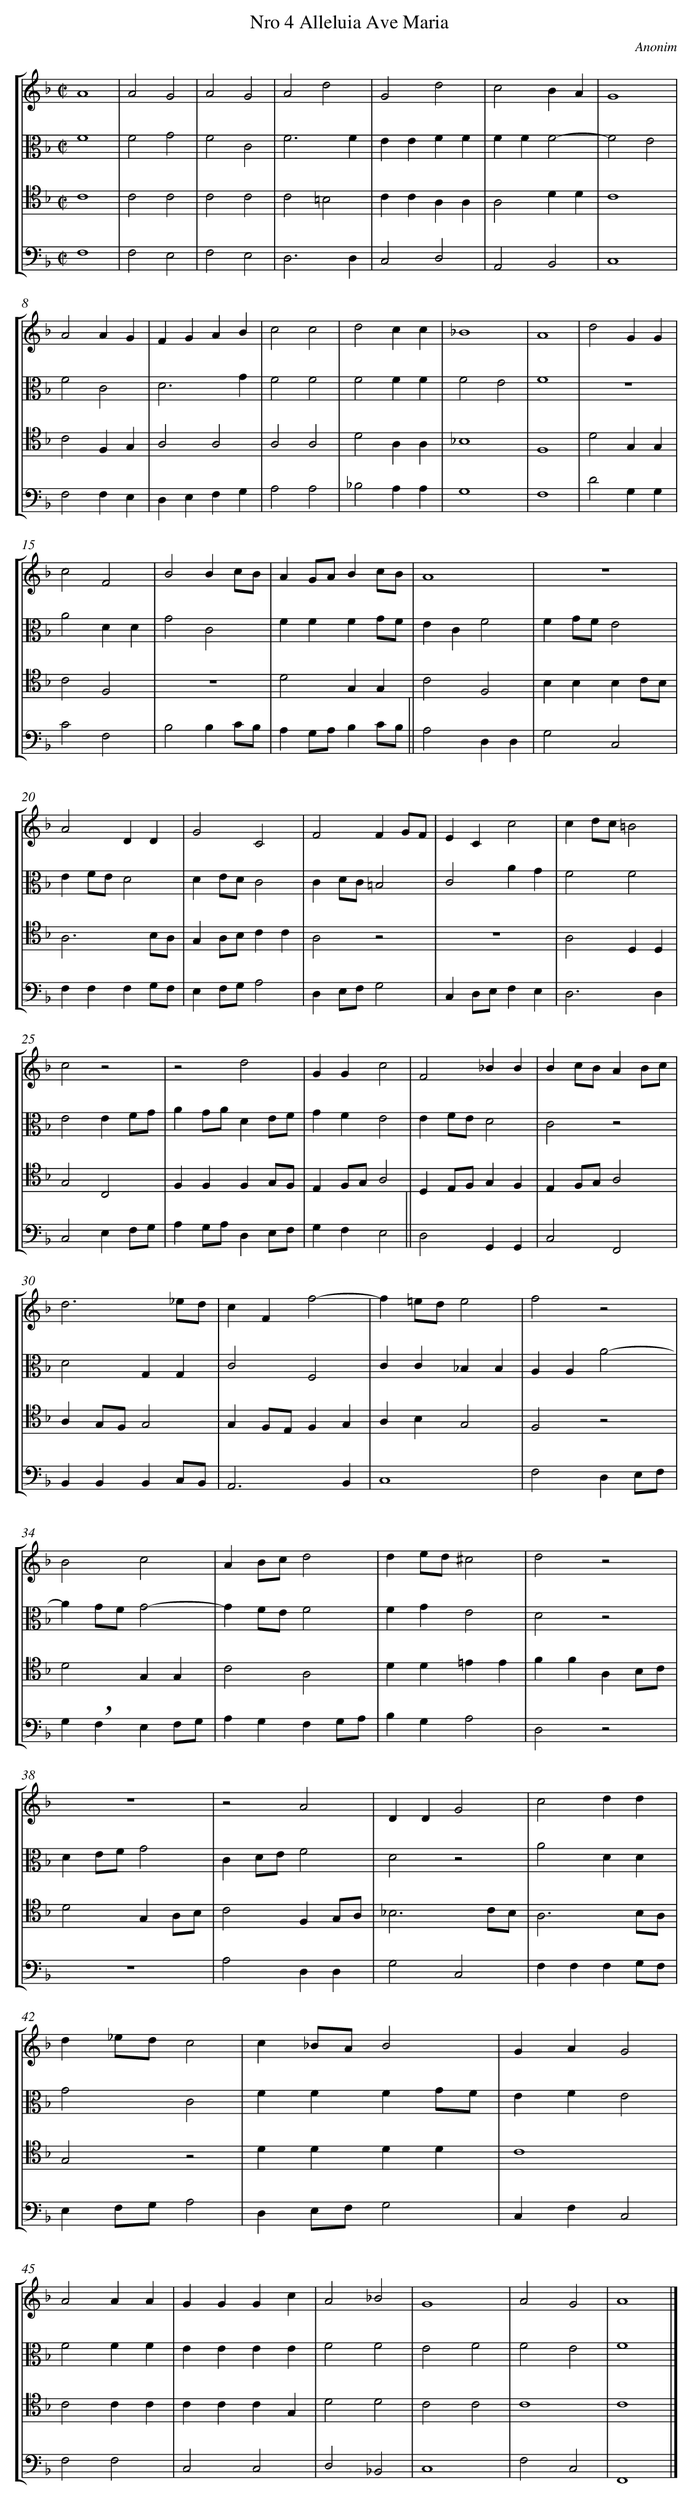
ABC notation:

X:1
T: Nro 4 Alleluia Ave Maria
C: Anonim
L: 1/4
M: C|
%%staves [1 2 3 4]
V: 1
V: 2 clef=alto
V: 3 clef=tenor
V: 4 clef=bass
K: F
[V:1] A4 |
[V:2] F4 |
[V:3] C4 |
[V:4] F,4 |
[V:1] A2G2 |
[V:2] F2G2 |
[V:3] C2C2 |
[V:4] F,2E,2 |
[V:1] A2G2 |
[V:2] F2C2 |
[V:3] C2C2 |
[V:4] F,2E,2 |
[V:1] A2d2 |
[V:2] F3F |
[V:3] C2=B,2 |
[V:4] D,3D, |
[V:1] G2d2 |
[V:2] EEFF |
[V:3] CCA,A, |
[V:4] C,2D,2 |
[V:1] c2BA |
[V:2] FFF2- |
[V:3] A,2DD |
[V:4] A,,2B,,2 |
[V:1] G4 |
[V:2] F2E2 |
[V:3] C4 |
[V:4] C,4 |
[V:1] A2AG |
[V:2] F2C2 |
[V:3] C2F,G, |
[V:4] F,2F,E, |
[V:1] FGAB |
[V:2] D3G |
[V:3] A,2A,2 |
[V:4] D,E,F,G, |
[V:1] c2c2 |
[V:2] F2F2 |
[V:3] A,2A,2 |
[V:4] A,2A,2 |
[V:1] d2cc |
[V:2] F2FF |
[V:3] D2A,A, |
[V:4] _B,2A,A, |
[V:1] _B4 |
[V:2] F2E2 |
[V:3] _B,4 |
[V:4] G,4 |
[V:1] A4 |
[V:2] F4 |
[V:3] F,4 |
[V:4] F,4 |
[V:1] d2GG |
[V:2] z4 |
[V:3] D2G,G, |
[V:4] D2G,G, |
[V:1] c2F2 |
[V:2] A2DD |
[V:3] C2F,2 |
[V:4] C2F,2 |
[V:1] B2Bc/B/ |
[V:2] G2C2 |
[V:3] z4 |
[V:4] B,2B,C/B,/ |
[V:1] AG/A/Bc/B/ |
[V:2] FFFG/F/ |
[V:3] D2G,G, |
[V:4] A,G,/A,/B,C/B,/ ||
[V:1] A4 |
[V:2] ECF2 |
[V:3] C2F,2 |
[V:4] A,2D,D, |
[V:1] z4 |
[V:2] FG/F/E2 |
[V:3] B,B,B,C/B,/ |
[V:4] G,2C,2 |
[V:1] A2DD |
[V:2] EF/E/D2 |
[V:3] A,3B,/A,/ |
[V:4] F,F,F,G,/F,/ |
[V:1] G2C2 |
[V:2] DE/D/C2 |
[V:3] G,A,/B,/CC |
[V:4] E,F,/G,/A,2 |
[V:1] F2FG/F/ |
[V:2] CD/C/=B,2 |
[V:3] A,2z2 |
[V:4] D,E,/F,/G,2 |
[V:1] ECc2 |
[V:2] C2AG |
[V:3] z4 |
[V:4] C,D,/E,/F,E, |
[V:1] cd/c/=B2 |
[V:2] F2F2 |
[V:3] A,2D,D, |
[V:4] D,3D, |
[V:1] c2z2 |
[V:2] E2EF/G/ |
[V:3] G,2C,2 |
[V:4] C,2E,F,/G,/ |
[V:1] z2d2 |
[V:2] AG/A/DE/F/ |
[V:3] F,F,F,G,/F,/ |
[V:4] A,G,/A,/D,E,/F,/ |
[V:1] GGc2 |
[V:2] GFE2 |
[V:3] E,F,/G,/A,2 |
[V:4] G,F,E,2 ||
[V:1] F2_BB |
[V:2] EF/E/D2 |
[V:3] D,E,/F,/G,F, |
[V:4] D,2G,,G,, |
[V:1] Bc/B/AB/c/ |
[V:2] C2z2 |
[V:3] E,F,/G,/A,2 |
[V:4] C,2F,,2 |
[V:1] d3_e/d/ |
[V:2] D2G,G, |
[V:3] A,G,/F,/G,2 |
[V:4] B,,B,,B,,C,/B,,/ |
[V:1] cFf2- |
[V:2] C2F,2 |
[V:3] G,F,/E,/F,G, |
[V:4] A,,3B,, |
[V:1] f=e/d/e2 |
[V:2] CC_B,B, |
[V:3] A,B,G,2 |
[V:4] C,4 |
[V:1] f2z2 |
[V:2] A,A,A2- |
[V:3] F,2z2 |
[V:4] F,2D,E,/F,/ |
[V:1] B2c2 |
[V:2] AG/F/G2- |
[V:3] D2G,G, |
[V:4] G,!breath!F,E,F,/G,/ |
[V:1] AB/c/d2 |
[V:2] GF/E/F2 |
[V:3] C2A,2 |
[V:4] A,G,F,G,/A,/ |
[V:1] de/d/^c2 |
[V:2] FGE2 |
[V:3] DD=EE |
[V:4] B,G,A,2 |
[V:1] d2z2 |
[V:2] D2z2 |
[V:3] FFA,B,/C/ |
[V:4] D,2z2 |
[V:1] z4 |
[V:2] DE/F/G2 |
[V:3] D2G,A,/B,/ |
[V:4] z4 |
[V:1] z2A2 |
[V:2] CD/E/F2 |
[V:3] C2F,G,/A,/ |
[V:4] A,2D,D, |
[V:1] DDG2 |
[V:2] D2z2 |
[V:3] _B,3C/B,/ |
[V:4] G,2C,2 |
[V:1] c2dd |
[V:2] A2DD |
[V:3] A,3B,/A,/ |
[V:4] F,F,F,G,/F,/ |
[V:1] d_e/d/c2 |
[V:2] G2C2 |
[V:3] G,2z2 |
[V:4] E,F,/G,/A,2 |
[V:1] c_B/A/B2 |
[V:2] FFFG/F/ |
[V:3] DDDD |
[V:4] D,E,/F,/G,2 |
[V:1] GAG2 |
[V:2] EFE2 |
[V:3] C4 |
[V:4] C,F,C,2 |
[V:1] A2AA |
[V:2] F2FF |
[V:3] C2CC |
[V:4] F,2F,2 |
[V:1] GGGc |
[V:2] EEEE |
[V:3] CCCG, |
[V:4] C,2C,2 |
[V:1] A2_B2 |
[V:2] F2F2 |
[V:3] D2D2 |
[V:4] D,2_B,,2 |
[V:1] G4 |
[V:2] E2F2 |
[V:3] C2C2 |
[V:4] C,4 |
[V:1] A2G2 |
[V:2] F2E2 |
[V:3] C4 |
[V:4] F,2C,2 |
[V:1] A4 |]
[V:2] F4 |]
[V:3] C4 |]
[V:4] F,,4 |]
